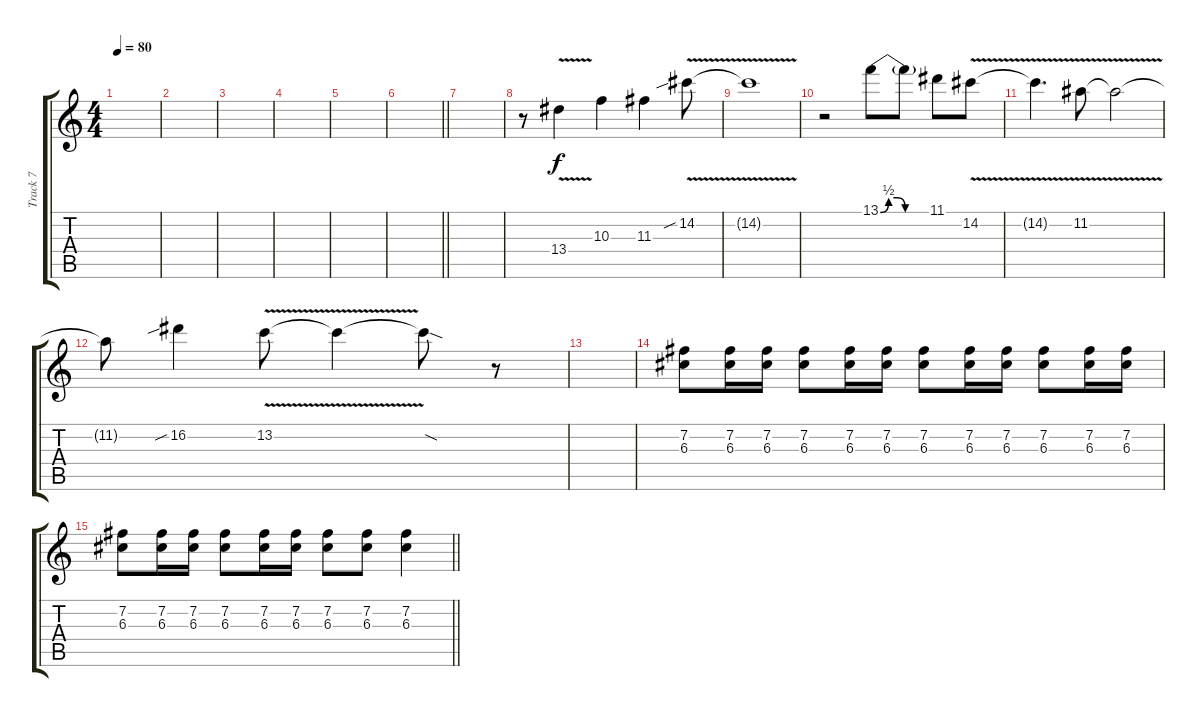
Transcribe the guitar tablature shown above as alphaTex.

\track ("Track 7" "Track 7") {instrument distortionguitar}
\staff {score tabs}
\tuning (E4 B3 G3 D3 A2 E2) {hide}
\ts (4 4)
\tempo 80
\clef g2
\ks c
|
|
|
|
|
\barLineRight lightlight
|
|
r.8 13.4{v}.4 10.3.4 11.3.4 14.2{v sib}.8 |
14.2{t}.1 |
r.2 13.1{be (custom 0 0 10 2 20 2 30 0 60 0)}.8 13.1{t}.8 11.1.8 14.2{v}.8 |
14.2{t}.4{d} 11.2{v}.8 11.2{t}.2 |
11.2{t}.8 16.2{sib}.4 13.2{v}.8 13.2{t}.4 13.2{sod t}.8 r.8 |
|
(7.2 6.3).8 (7.2 6.3).16 (7.2 6.3).16 (7.2 6.3).8 (7.2 6.3).16 (7.2 6.3).16 (7.2 6.3).8 (7.2 6.3).16 (7.2 6.3).16 (7.2 6.3).8 (7.2 6.3).16 (7.2 6.3).16 |
\barLineRight lightlight
(7.2 6.3).8 (7.2 6.3).16 (7.2 6.3).16 (7.2 6.3).8 (7.2 6.3).16 (7.2 6.3).16 (7.2 6.3).8 (7.2 6.3).8 (7.2 6.3).4
